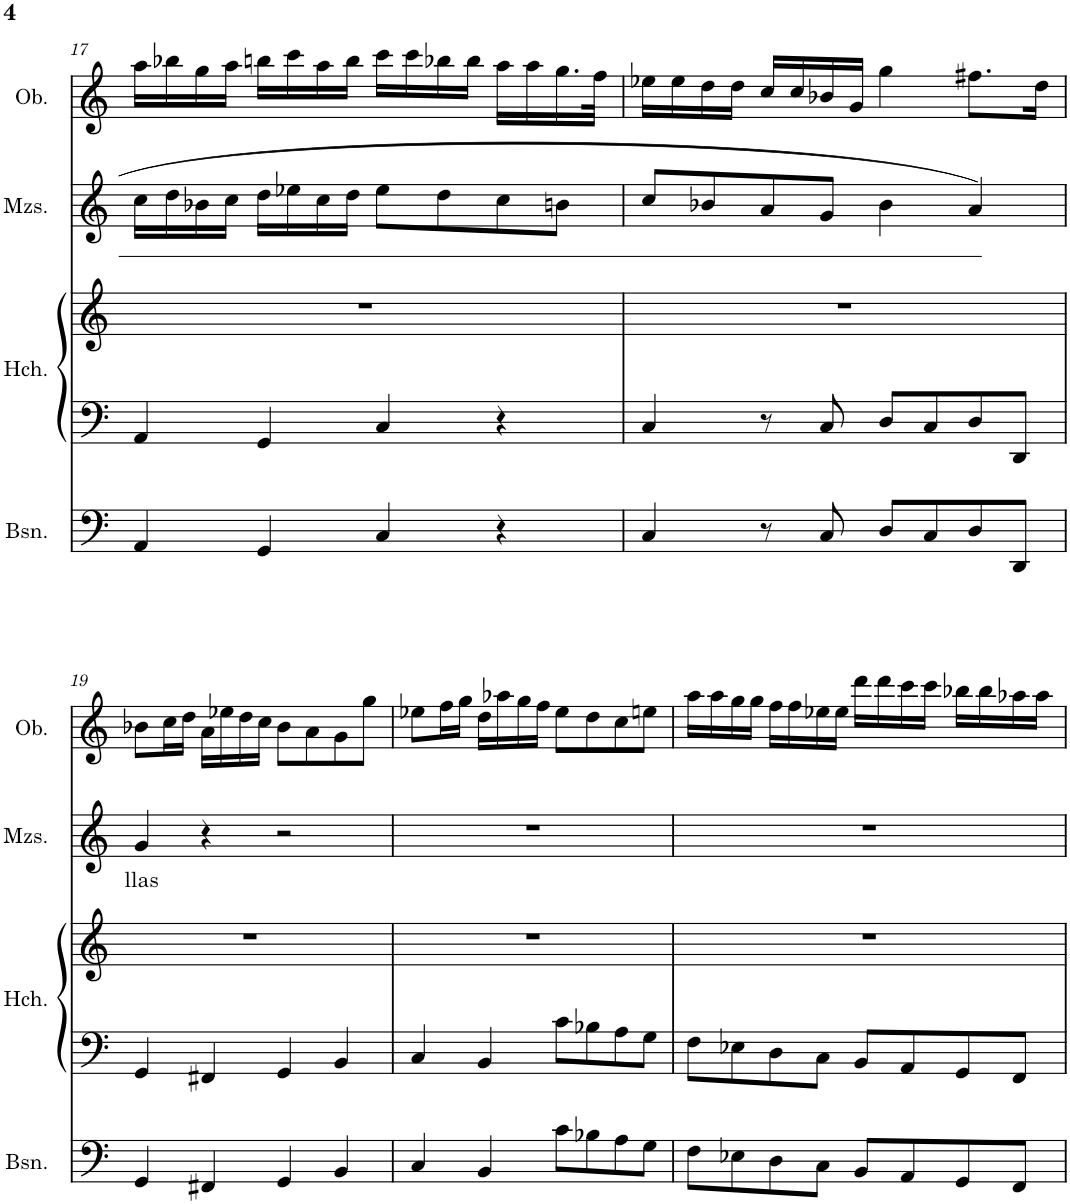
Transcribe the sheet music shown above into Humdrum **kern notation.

**kern	**kern	**kern	**kern	**text	**kern
*part4	*part3	*part3	*part2	*part2	*part1
*staff5	*staff4	*staff3	*staff2	*staff2	*staff1
*I"Bassoon	*I"Harpsichord	*	*I"Mezzo-soprano	*	*I"Oboe
*I'Bsn.	*I'Hch.	*	*I'Mzs.	*	*I'Ob.
!!LO:PB:g=z
*clefF4	*clefF4	*clefG2	*clefG2	*	*clefG2
*k[]	*k[]	*k[]	*k[]	*	*k[]
*M4/4	*M4/4	*M4/4	*M4/4	*	*M4/4
=17	=17	=17	=17	=17	=17
4AA/	4AA/	1r	16cc\LL	.	16aa\LL
.	.	.	16dd\	.	16bb-X\
.	.	.	16b-X\	.	16gg\
.	.	.	16cc\JJ	.	16aa\JJ
4GG/	4GG/	.	16dd\LL	.	16bbn\LL
.	.	.	16ee-X\	.	16ccc\
.	.	.	16cc\	.	16aa\
.	.	.	16dd\JJ	.	16bb\JJ
4C/	4C/	.	8ee-\L	.	16ccc\LL
.	.	.	.	.	16ccc\
.	.	.	8dd\	.	16bb-X\
.	.	.	.	.	16bb-\JJ
4r	4r	.	8cc\	.	16aa\LL
.	.	.	.	.	16aa\
.	.	.	8bn\J	.	16.gg\
.	.	.	.	.	32ff\JJk
=18	=18	=18	=18	=18	=18
4C/	4C/	1r	8cc/L	.	16ee-X\LL
.	.	.	.	.	16ee-\
.	.	.	8b-X/	.	16dd\
.	.	.	.	.	16dd\JJ
8r	8r	.	8a/	.	16cc/LL
.	.	.	.	.	16cc/
8C/	8C/	.	8g/J	.	16b-X/
.	.	.	.	.	16g/JJ
8D/L	8D/L	.	4b-\	.	4gg\
8C/	8C/	.	.	.	.
8D/	8D/	.	4a/	.	8.ff#X\L
8DD/J	8DD/J	.	.	.	.
.	.	.	.	.	16dd\Jk
!!LO:LB:g=z
=19	=19	=19	=19	=19	=19
!	!	!	!	!LO:LY:b	!
4GG/	4GG/	1r	4g/	llas	8b-X\L
.	.	.	.	.	16cc\L
.	.	.	.	.	16dd\JJ
4FF#X/	4FF#X/	.	4r	.	16a\LL
.	.	.	.	.	16ee-X\
.	.	.	.	.	16dd\
.	.	.	.	.	16cc\JJ
4GG/	4GG/	.	2r	.	8b-\L
.	.	.	.	.	8a\
4BB/	4BB/	.	.	.	8g\
.	.	.	.	.	8gg\J
=20	=20	=20	=20	=20	=20
4C/	4C/	1r	1r	.	8ee-X\L
.	.	.	.	.	16ff\L
.	.	.	.	.	16gg\JJ
4BB/	4BB/	.	.	.	16dd\LL
.	.	.	.	.	16aa-X\
.	.	.	.	.	16gg\
.	.	.	.	.	16ff\JJ
8c\L	8c\L	.	.	.	8ee-\L
8B-X\	8B-X\	.	.	.	8dd\
8A\	8A\	.	.	.	8cc\
8G\J	8G\J	.	.	.	8een\J
=21	=21	=21	=21	=21	=21
8F\L	8F\L	1r	1r	.	16aa\LL
.	.	.	.	.	16aa\
8E-X\	8E-X\	.	.	.	16gg\
.	.	.	.	.	16gg\JJ
8D\	8D\	.	.	.	16ff\LL
.	.	.	.	.	16ff\
8C\J	8C\J	.	.	.	16ee-X\
.	.	.	.	.	16ee-\JJ
8BB/L	8BB/L	.	.	.	16ddd\LL
.	.	.	.	.	16ddd\
8AA/	8AA/	.	.	.	16ccc\
.	.	.	.	.	16ccc\JJ
8GG/	8GG/	.	.	.	16bb-X\LL
.	.	.	.	.	16bb-\
8FF/J	8FF/J	.	.	.	16aa-X\
.	.	.	.	.	16aa-\JJ
=	=	=	=	=	=
*-	*-	*-	*-	*-	*-
